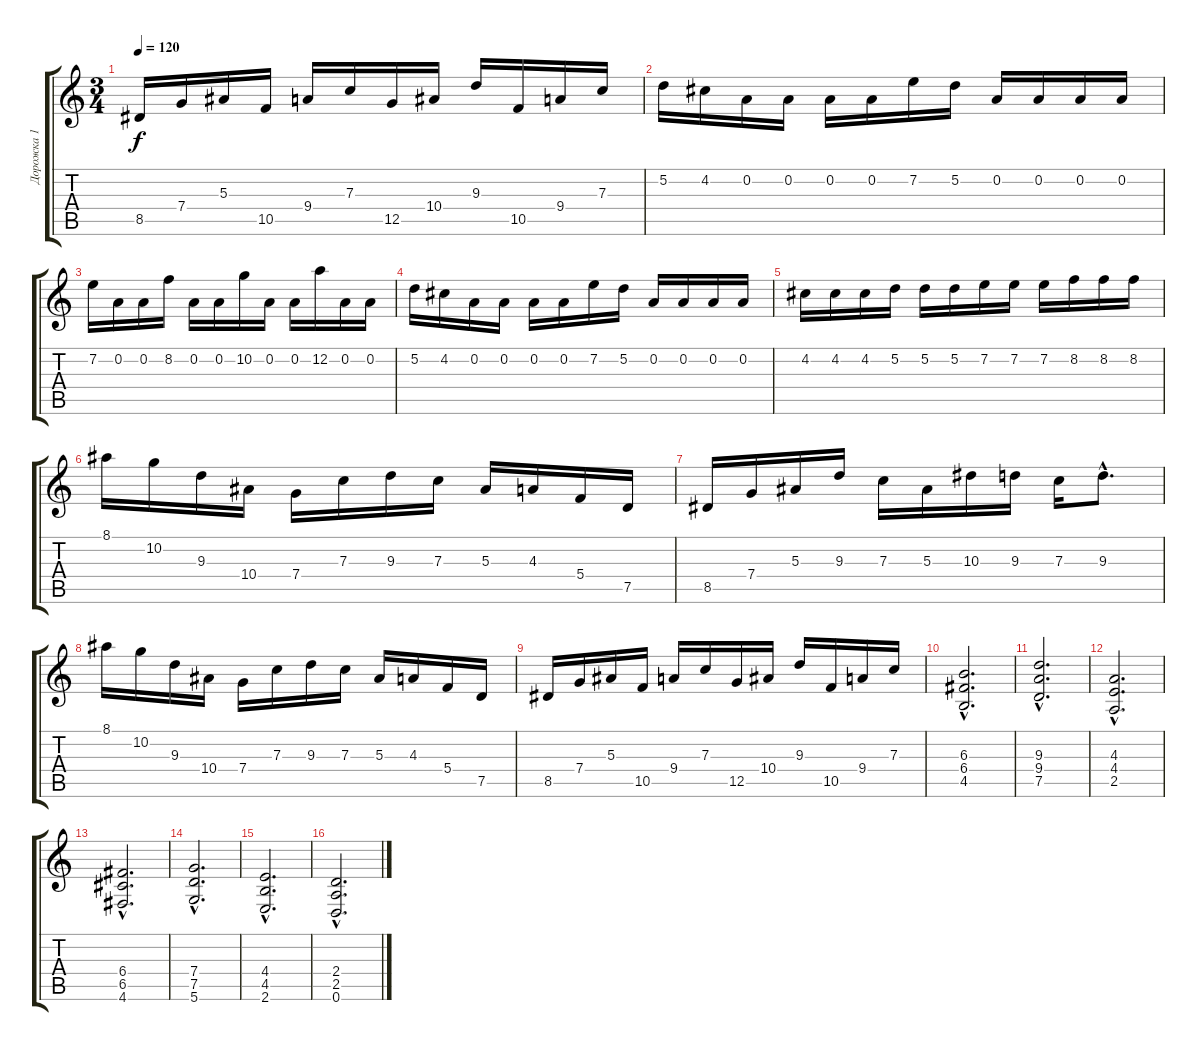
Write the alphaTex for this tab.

\track ("Дорожка 1" "Дорожка 1") {instrument distortionguitar}
\staff {score tabs}
\tuning (D4 A3 F3 C3 G2 D2) {hide}
\ts (3 4)
\tempo 120
\clef g2
\ks c
8.5.16{dy f} 7.4.16 5.3.16 10.5.16 9.4.16 7.3.16 12.5.16 10.4.16 9.3.16 10.5.16 9.4.16 7.3.16 |
5.2.16 4.2.16 0.2.16 0.2.16 0.2.16 0.2.16 7.2.16 5.2.16 0.2.16 0.2.16 0.2.16 0.2.16 |
7.2.16 0.2.16 0.2.16 8.2.16 0.2.16 0.2.16 10.2.16 0.2.16 0.2.16 12.2.16 0.2.16 0.2.16 |
5.2.16 4.2.16 0.2.16 0.2.16 0.2.16 0.2.16 7.2.16 5.2.16 0.2.16 0.2.16 0.2.16 0.2.16 |
4.2.16 4.2.16 4.2.16 5.2.16 5.2.16 5.2.16 7.2.16 7.2.16 7.2.16 8.2.16 8.2.16 8.2.16 |
8.1.16 10.2.16 9.3.16 10.4.16 7.4.16 7.3.16 9.3.16 7.3.16 5.3.16 4.3.16 5.4.16 7.5.16 |
8.5.16 7.4.16 5.3.16 9.3.16 7.3.16 5.3.16 10.3.16 9.3.16 7.3.16 9.3{hac}.8{d} |
8.1.16 10.2.16 9.3.16 10.4.16 7.4.16 7.3.16 9.3.16 7.3.16 5.3.16 4.3.16 5.4.16 7.5.16 |
8.5.16 7.4.16 5.3.16 10.5.16 9.4.16 7.3.16 12.5.16 10.4.16 9.3.16 10.5.16 9.4.16 7.3.16 |
(6.3{hac} 6.4{hac} 4.5{hac}).2{d} |
(9.3{hac} 9.4{hac} 7.5{hac}).2{d} |
(4.3{hac} 4.4{hac} 2.5{hac}).2{d} |
(6.4{hac} 6.5{hac} 4.6{hac}).2{d} |
(7.4{hac} 7.5{hac} 5.6{hac}).2{d} |
(4.4{hac} 4.5{hac} 2.6{hac}).2{d} |
(2.4{hac} 2.5{hac} 0.6{hac}).2{d}
